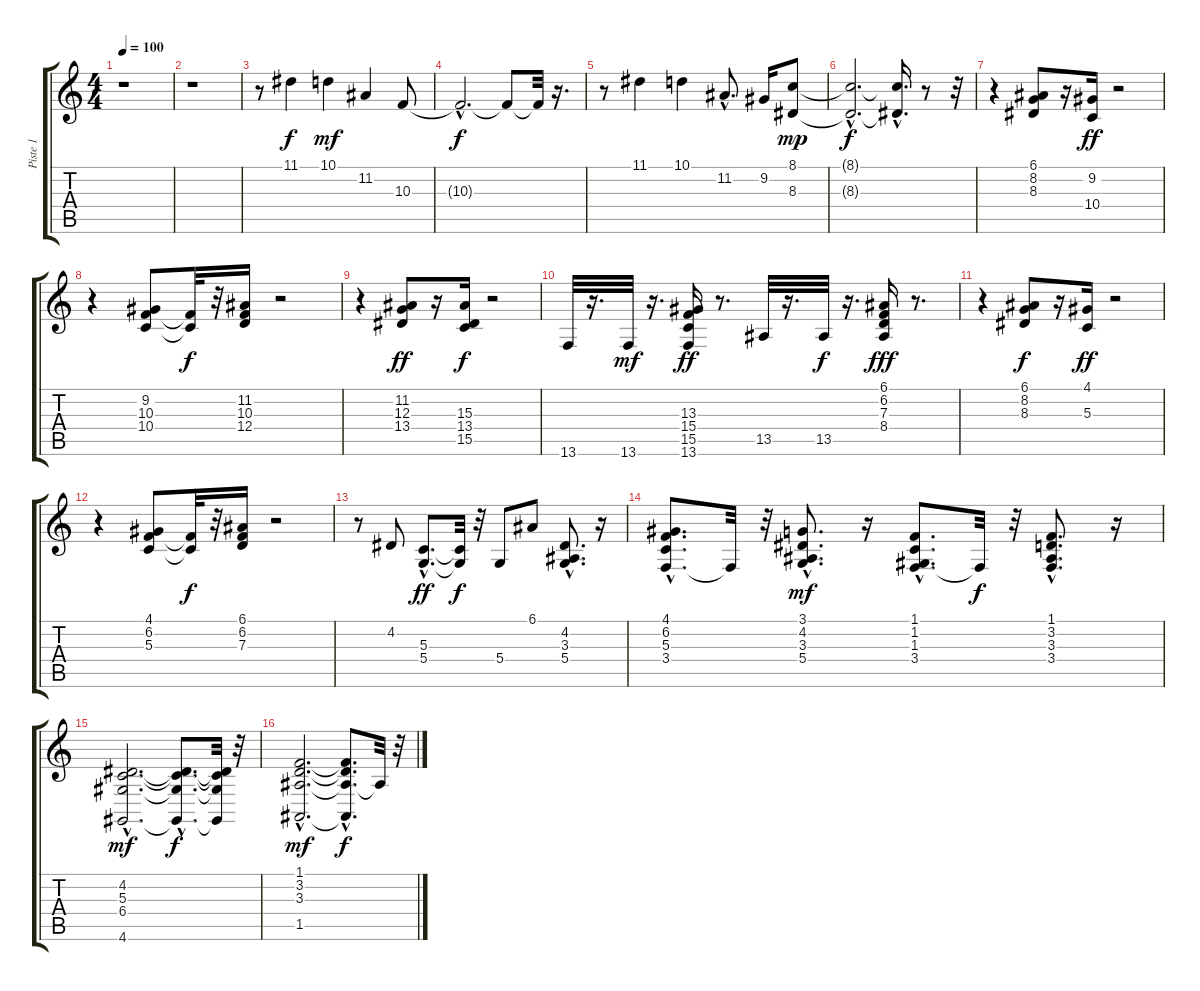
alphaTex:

\track ("Piste 1" "Piste 1") {instrument electricpiano1}
\staff {score tabs}
\tuning (E4 B3 G3 D3 A2 E2) {hide}
\ts (4 4)
\tempo 100
\clef g2
\ks c
r.1{dy f} |
r.1 |
r.8 11.1.4 10.1.4{dy mf} 11.2.4 10.3.8 |
10.3{hac t}.2{d dy f} 10.3{t}.8 10.3{t}.32 r.16{d} |
r.8 11.1.4 10.1.4 11.2{hac}.8{d} 9.2.16 (8.1 8.3).8{dy mp} |
(8.1{hac t} 8.3{hac t}).2{d dy f} (8.1{hac t} 8.3{hac t}).16{d} r.8 r.32 |
r.4 (6.1 8.2 8.3).8 r.16 (9.2 10.4).16{dy ff} r.2 |
r.4 (9.2 10.3 10.4).8 (10.3{t} 10.4{t}).32{dy f} r.32 (11.2 10.3 12.4).16 r.2 |
r.4 (11.2 12.3 13.4).8{dy ff} r.16 (15.3 13.4 15.5).16{dy f} r.2 |
13.6.32 r.16{d} 13.6.32{dy mf} r.16{d} (13.3 15.4 15.5 13.6).16{dy ff} r.8{d} 13.5.32 r.16{d} 13.5.32{dy f} r.16{d} (6.1 6.2 7.3 8.4).16{dy fff} r.8{d} |
r.4 (6.1 8.2 8.3).8{dy f} r.16 (4.1 5.3).16{dy ff} r.2 |
r.4 (4.1 6.2 5.3).8 (6.2{t} 5.3{t}).32{dy f} r.32 (6.1 6.2 7.3).16 r.2 |
r.8 4.2.8 (5.3{hac} 5.4{hac}).8{d dy ff} (5.3{t} 5.4{t}).32{dy f} r.32 5.4.8 6.1.8 (4.2{hac} 3.3{hac} 5.4{hac}).8{d} r.16 |
(4.1{hac} 6.2{hac} 5.3{hac} 3.4{hac}).8{d} 3.4{t}.32 r.32 (3.1{hac} 4.2{hac} 3.3{hac} 5.4{hac}).8{d dy mf} r.16 (1.1{hac} 1.2{hac} 1.3{hac} 3.4{hac}).8{d} 3.4{t}.32{dy f} r.32 (1.1{hac} 3.2{hac} 3.3{hac} 3.4{hac}).8{d} r.16 |
(4.2{hac} 5.3{hac} 6.4{hac} 4.6{hac}).2{d dy mf} (4.2{hac t} 5.3{hac t} 6.4{hac t} 4.6{hac t}).8{d dy f} (4.2{t} 5.3{t} 6.4{t} 4.6{t}).32 r.32 |
(1.1{hac} 3.2{hac} 3.3{hac} 1.5{hac}).2{d dy mf} (1.1{hac t} 3.2{hac t} 3.3{hac t} 1.5{hac t}).8{d dy f} 3.3{t}.32 r.32
